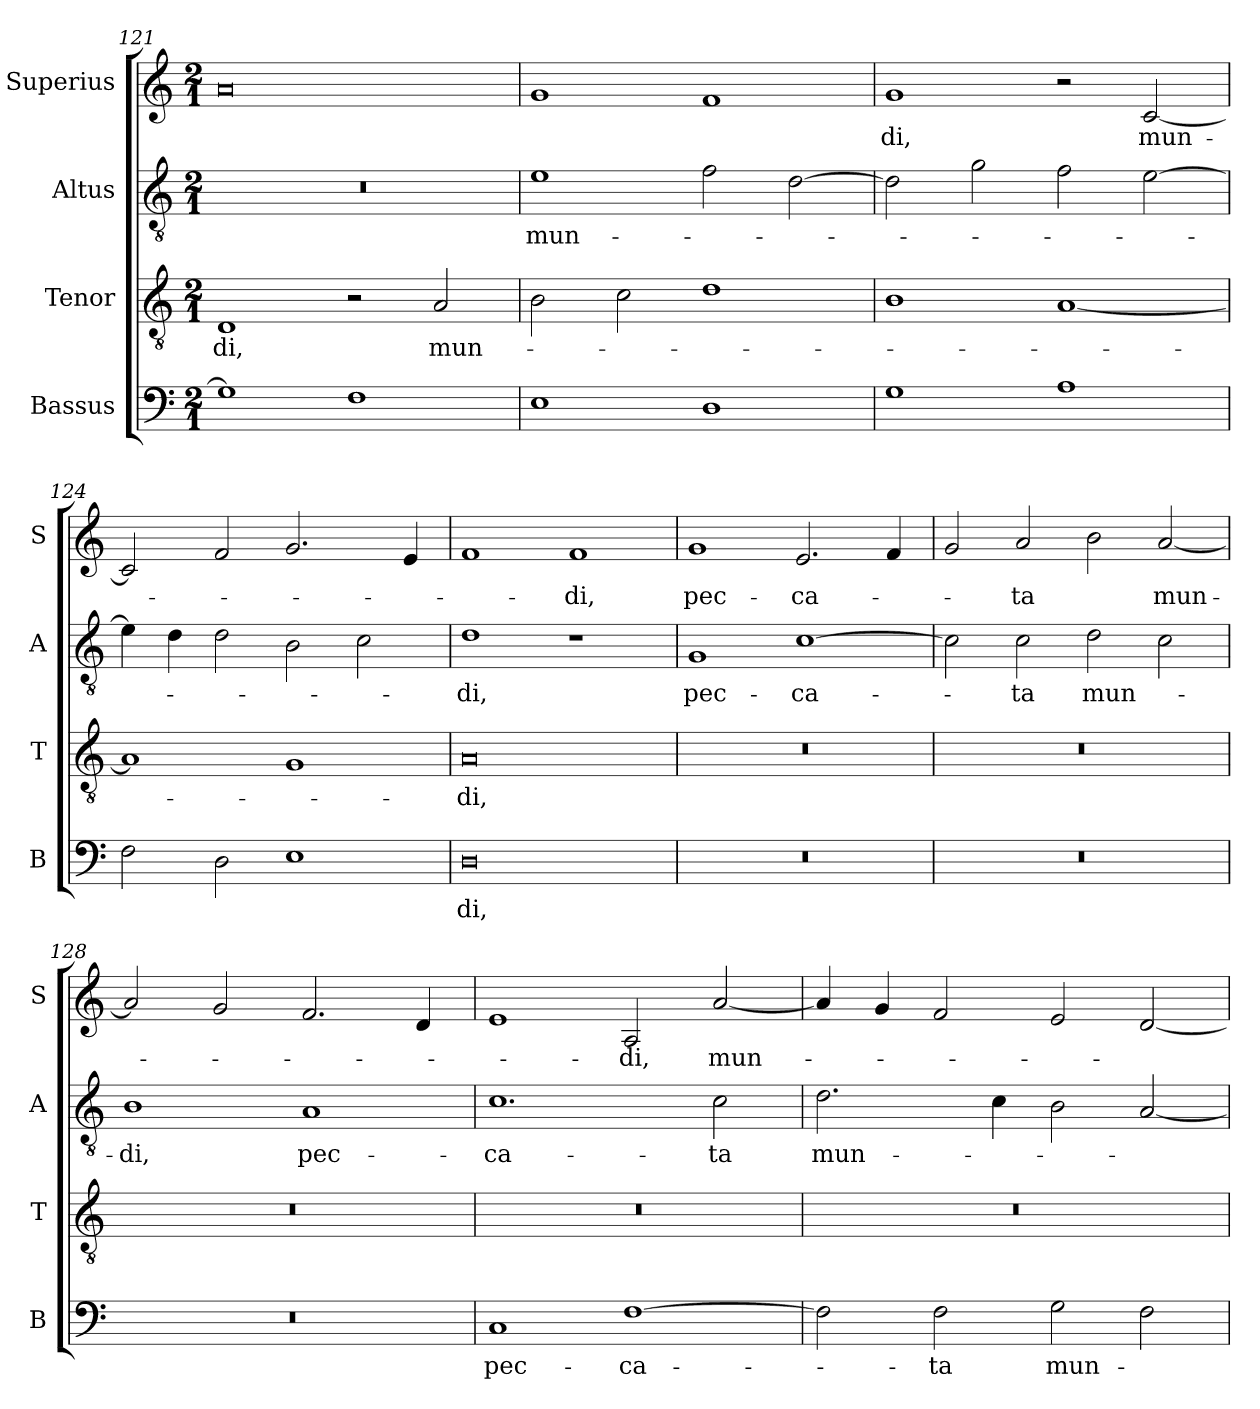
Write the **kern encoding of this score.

**kern	**text	**kern	**text	**kern	**text	**kern	**text
*part4	*part4	*part3	*part3	*part2	*part2	*part1	*part1
*staff4	*staff4	*staff3	*staff3	*staff2	*staff2	*staff1	*staff1
*I"Bassus	*	*I"Tenor	*	*I"Altus	*	*I"Superius	*
*I'B	*	*I'T	*	*I'A	*	*I'S	*
*clefF4	*	*clefGv2	*	*clefGv2	*	*clefG2	*
*k[]	*	*k[]	*	*k[]	*	*k[]	*
*M2/1	*	*M2/1	*	*M2/1	*	*M2/1	*
=121	=121	=121	=121	=121	=121	=121	=121
!	!	!	!LO:LY:i	!	!	!	!
1G]	.	1D	-di,	0r	.	0a	.
1F	.	2r	.	.	.	.	.
!	!	!	!LO:LY:i	!	!	!	!
.	.	2A	mun-	.	.	.	.
=122	=122	=122	=122	=122	=122	=122	=122
!	!	!	!	!	!LO:LY:i	!	!
1E	.	2B	.	1e	mun-	1g	.
.	.	2c	.	.	.	.	.
1D	.	1d	.	2f	.	1f	.
.	.	.	.	[2d	.	.	.
=123	=123	=123	=123	=123	=123	=123	=123
1G	.	1B	.	2d]	.	1g	-di,
.	.	.	.	2g	.	.	.
1A	.	[1A	.	2f	.	2r	.
!	!	!	!	!	!	!	!LO:LY:i
.	.	.	.	[2e	.	[2c	mun-
=124	=124	=124	=124	=124	=124	=124	=124
2F	.	1A]	.	4e]	.	2c]	.
.	.	.	.	4d	.	.	.
2D	.	.	.	2d	.	2f	.
1E	.	1G	.	2B	.	2.g	.
.	.	.	.	2c	.	.	.
.	.	.	.	.	.	4e	.
=125	=125	=125	=125	=125	=125	=125	=125
!	!LO:LY:i	!	!LO:LY:i	!	!LO:LY:i	!	!
0D	-di,	0A	-di,	1d	-di,	1f	.
!	!	!	!	!	!	!	!LO:LY:i
.	.	.	.	1r	.	1f	-di,
=126	=126	=126	=126	=126	=126	=126	=126
!	!	!	!	!	!LO:LY:i	!	!LO:LY:i
0r	.	0r	.	1G	pec-	1g	pec-
!	!	!	!	!	!LO:LY:i	!	!LO:LY:i
.	.	.	.	[1c	-ca-	2.e	-ca-
.	.	.	.	.	.	4f	.
=127	=127	=127	=127	=127	=127	=127	=127
0r	.	0r	.	2c]	.	2g	.
!	!	!	!	!	!LO:LY:i	!	!LO:LY:i
.	.	.	.	2c	-ta	2a	-ta
!	!	!	!	!	!LO:LY:i	!	!
.	.	.	.	2d	mun-	2b	.
!	!	!	!	!	!	!	!LO:LY:i
.	.	.	.	2c	.	[2a	mun-
=128	=128	=128	=128	=128	=128	=128	=128
!	!	!	!	!	!LO:LY:i	!	!
0r	.	0r	.	1B	-di,	2a]	.
.	.	.	.	.	.	2g	.
!	!	!	!	!	!LO:LY:i	!	!
.	.	.	.	1A	pec-	2.f	.
.	.	.	.	.	.	4d	.
=129	=129	=129	=129	=129	=129	=129	=129
!	!LO:LY:i	!	!	!	!LO:LY:i	!	!
1C	pec-	0r	.	1.c	-ca-	1e	.
!	!LO:LY:i	!	!	!	!	!	!LO:LY:i
[1F	-ca-	.	.	.	.	2A	-di,
!	!	!	!	!	!LO:LY:i	!	!LO:LY:i
.	.	.	.	2c	-ta	[2a	mun-
=130	=130	=130	=130	=130	=130	=130	=130
!	!	!	!	!	!LO:LY:i	!	!
2F]	.	0r	.	2.d	mun-	4a]	.
.	.	.	.	.	.	4g	.
!	!LO:LY:i	!	!	!	!	!	!
2F	-ta	.	.	.	.	2f	.
.	.	.	.	4c	.	.	.
!	!LO:LY:i	!	!	!	!	!	!
2G	mun-	.	.	2B	.	2e	.
2F	.	.	.	[2A	.	[2d	.
=	=	=	=	=	=	=	=
*-	*-	*-	*-	*-	*-	*-	*-
